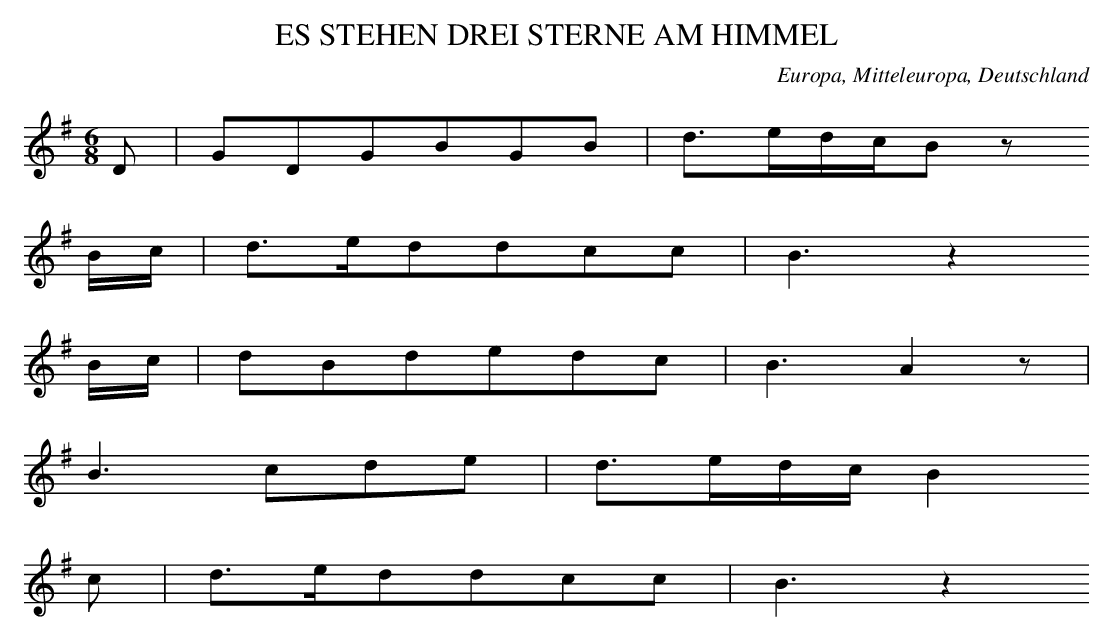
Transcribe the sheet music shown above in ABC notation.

X:1
T: ES STEHEN DREI STERNE AM HIMMEL
O: Europa, Mitteleuropa, Deutschland
M: 6/8
L: 1/16
K: G
D2 | G2D2G2B2G2B2 | d3edcB2z2
Bc | d3ed2d2c2c2 | B6z4
Bc | d2B2d2e2d2c2 | B6A4z2 |
B6c2d2e2 | d3edcB4
c2 | d3ed2d2c2c2 | B6z4
